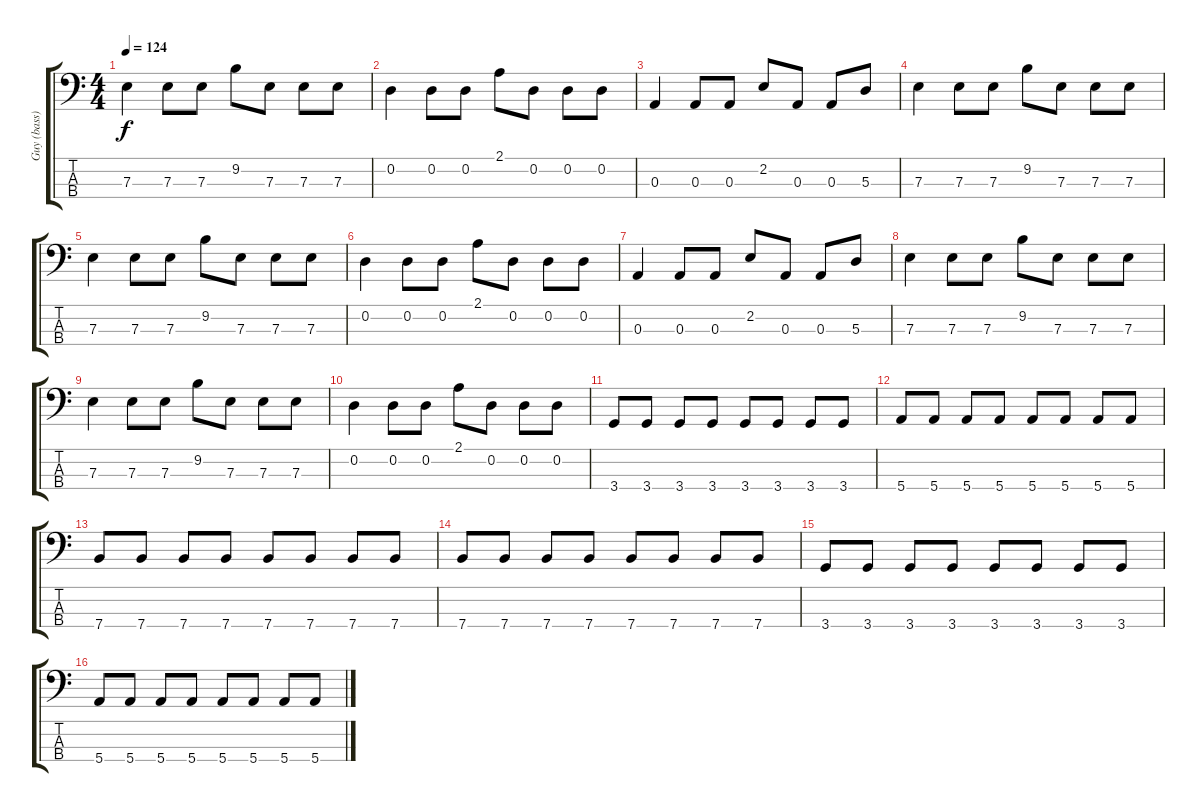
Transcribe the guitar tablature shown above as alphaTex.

\track ("Guy (bass)" "Guy (bass)") {instrument electricbassfinger}
\staff {score tabs}
\tuning (G2 D2 A1 E1) {hide}
\ts (4 4)
\tempo 124
\clef f4
\ks c
7.3.4{dy f} 7.3.8 7.3.8 9.2.8 7.3.8 7.3.8 7.3.8 |
0.2.4 0.2.8 0.2.8 2.1.8 0.2.8 0.2.8 0.2.8 |
0.3.4 0.3.8 0.3.8 2.2.8 0.3.8 0.3.8 5.3.8 |
7.3.4 7.3.8 7.3.8 9.2.8 7.3.8 7.3.8 7.3.8 |
7.3.4 7.3.8 7.3.8 9.2.8 7.3.8 7.3.8 7.3.8 |
0.2.4 0.2.8 0.2.8 2.1.8 0.2.8 0.2.8 0.2.8 |
0.3.4 0.3.8 0.3.8 2.2.8 0.3.8 0.3.8 5.3.8 |
7.3.4 7.3.8 7.3.8 9.2.8 7.3.8 7.3.8 7.3.8 |
7.3.4 7.3.8 7.3.8 9.2.8 7.3.8 7.3.8 7.3.8 |
0.2.4 0.2.8 0.2.8 2.1.8 0.2.8 0.2.8 0.2.8 |
3.4.8 3.4.8 3.4.8 3.4.8 3.4.8 3.4.8 3.4.8 3.4.8 |
5.4.8 5.4.8 5.4.8 5.4.8 5.4.8 5.4.8 5.4.8 5.4.8 |
7.4.8 7.4.8 7.4.8 7.4.8 7.4.8 7.4.8 7.4.8 7.4.8 |
7.4.8 7.4.8 7.4.8 7.4.8 7.4.8 7.4.8 7.4.8 7.4.8 |
3.4.8 3.4.8 3.4.8 3.4.8 3.4.8 3.4.8 3.4.8 3.4.8 |
5.4.8 5.4.8 5.4.8 5.4.8 5.4.8 5.4.8 5.4.8 5.4.8
